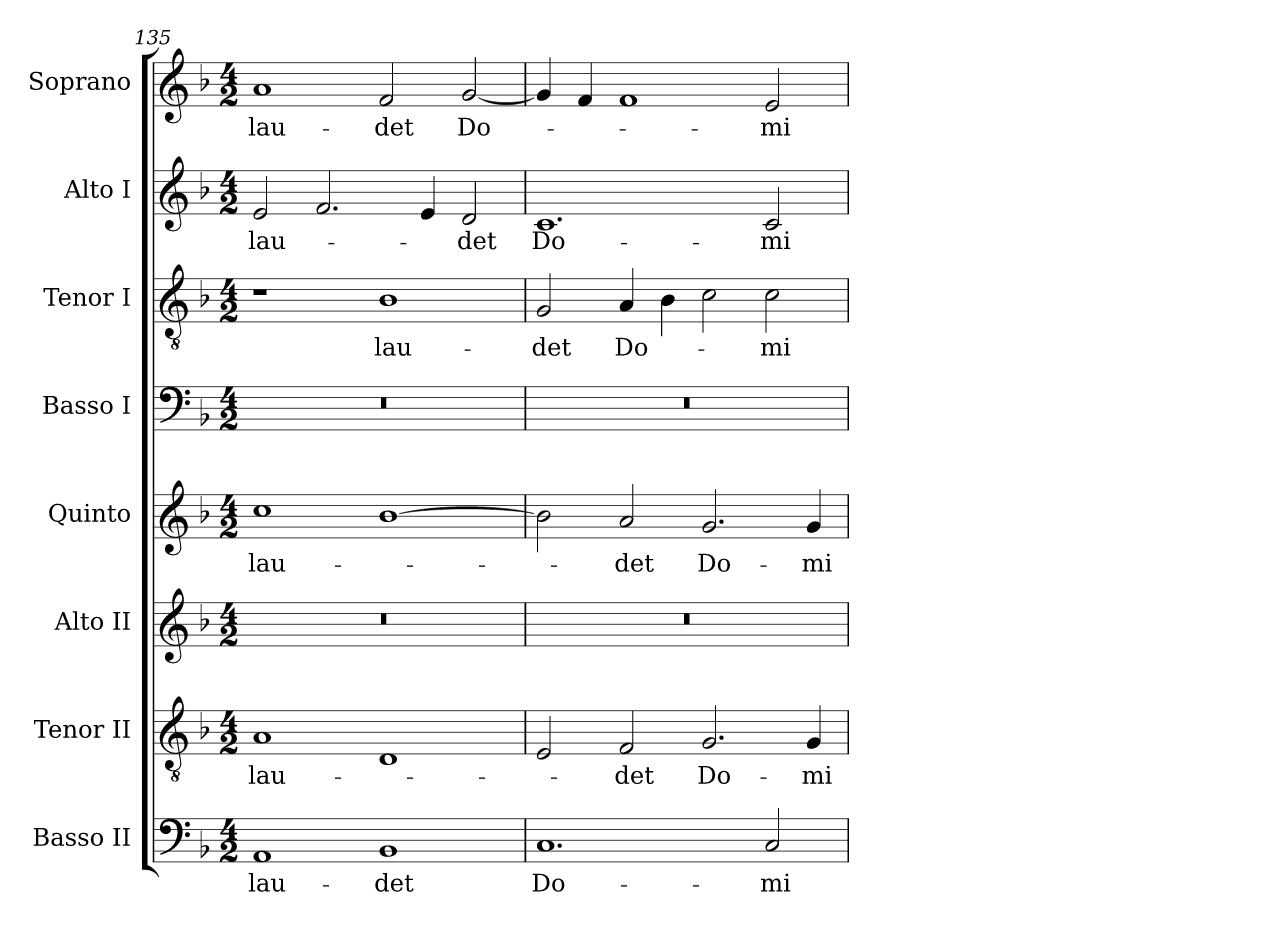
**kern	**text	**kern	**text	**kern	**kern	**text	**kern	**kern	**text	**kern	**text	**kern	**text
*part8	*part8	*part7	*part7	*part6	*part5	*part5	*part4	*part3	*part3	*part2	*part2	*part1	*part1
*staff8	*staff8	*staff7	*staff7	*staff6	*staff5	*staff5	*staff4	*staff3	*staff3	*staff2	*staff2	*staff1	*staff1
*I"Basso II	*	*I"Tenor II	*	*I"Alto II	*I"Quinto	*	*I"Basso I	*I"Tenor I	*	*I"Alto I	*	*I"Soprano	*
*I'B. 2	*	*I'T. 2	*	*I'A. 2	*I'Q.	*	*I'B. 1	*I'T. 1	*	*I'A. 1	*	*I'S.	*
*clefF4	*	*clefGv2	*	*clefG2	*clefG2	*	*clefF4	*clefGv2	*	*clefG2	*	*clefG2	*
*	*	*ITrd7c12	*	*	*	*	*	*ITrd7c12	*	*	*	*	*
*k[b-]	*	*k[b-]	*	*k[b-]	*k[b-]	*	*k[b-]	*k[b-]	*	*k[b-]	*	*k[b-]	*
*F:	*	*F:	*	*F:	*F:	*	*F:	*F:	*	*F:	*	*F:	*
*M4/2	*	*M4/2	*	*M4/2	*M4/2	*	*M4/2	*M4/2	*	*M4/2	*	*M4/2	*
=135	=135	=135	=135	=135	=135	=135	=135	=135	=135	=135	=135	=135	=135
!	!LO:LY:b:color=#000000	!	!	!	!	!	!	!	!	!	!	!	!
!	!	!	!LO:LY:b:color=#000000	!LO:N:vis=1	!	!	!	!	!	!	!	!	!
!	!	!	!	!	!	!LO:LY:b:color=#000000	!LO:N:vis=1	!	!	!	!	!	!
!	!	!	!	!	!	!	!	!	!	!	!LO:LY:b:color=#000000	!	!
!	!	!	!	!	!	!	!	!	!	!	!	!	!LO:LY:b:color=#000000
1AAi	lau-	1AAi	lau-	0r	1cci	lau-	0r	1r	.	2ei/	lau-	1ai	lau-
.	.	.	.	.	.	.	.	.	.	2.fi/	.	.	.
!	!LO:LY:b:color=#000000	!	!	!	!	!	!	!	!	!	!	!	!
!	!	!	!	!	!	!	!	!	!LO:LY:b:color=#000000	!	!	!	!
!	!	!	!	!	!	!	!	!	!	!	!	!	!LO:LY:b:color=#000000
1BB-i	-det	1DDi	.	.	[1b-i	.	.	1BB-i	lau-	.	.	2fi/	-det
.	.	.	.	.	.	.	.	.	.	4ei/	.	.	.
!	!	!	!	!	!	!	!	!	!	!	!LO:LY:b:color=#000000	!	!
!	!	!	!	!	!	!	!	!	!	!	!	!	!LO:LY:b:color=#000000
.	.	.	.	.	.	.	.	.	.	2di/	-det	[2gi/	Do-
!!LO:PB:g=z
=136	=136	=136	=136	=136	=136	=136	=136	=136	=136	=136	=136	=136	=136
!	!LO:LY:b:color=#000000	!	!	!LO:N:vis=1	!	!	!LO:N:vis=1	!	!	!	!	!	!
!	!	!	!	!	!	!	!	!	!LO:LY:b:color=#000000	!	!	!	!
!	!	!	!	!	!	!	!	!	!	!	!LO:LY:b:color=#000000	!	!
1.Ci	Do-	2EEi/	.	0r	2b-i\]	.	0r	2GGi/	-det	1.ci	Do-	4gi/]	.
.	.	.	.	.	.	.	.	.	.	.	.	4fi/	.
!	!	!	!LO:LY:b:color=#000000	!	!	!	!	!	!	!	!	!	!
!	!	!	!	!	!	!LO:LY:b:color=#000000	!	!	!	!	!	!	!
!	!	!	!	!	!	!	!	!	!LO:LY:b:color=#000000	!	!	!	!
.	.	2FFi/	-det	.	2ai/	-det	.	4AAi/	Do-	.	.	1fi	.
.	.	.	.	.	.	.	.	4BB-i\	.	.	.	.	.
!	!	!	!LO:LY:b:color=#000000	!	!	!	!	!	!	!	!	!	!
!	!	!	!	!	!	!LO:LY:b:color=#000000	!	!	!	!	!	!	!
.	.	2.GGi/	Do-	.	2.gi/	Do-	.	2Ci\	.	.	.	.	.
!	!LO:LY:b:color=#000000	!	!	!	!	!	!	!	!	!	!	!	!
!	!	!	!	!	!	!	!	!	!LO:LY:b:color=#000000	!	!	!	!
!	!	!	!	!	!	!	!	!	!	!	!LO:LY:b:color=#000000	!	!
!	!	!	!	!	!	!	!	!	!	!	!	!	!LO:LY:b:color=#000000
2Ci/	-mi-	.	.	.	.	.	.	2Ci\	-mi-	2ci/	-mi-	2ei/	-mi-
!	!	!	!LO:LY:b:color=#000000	!	!	!	!	!	!	!	!	!	!
!	!	!	!	!	!	!LO:LY:b:color=#000000	!	!	!	!	!	!	!
.	.	4GGi/	-mi-	.	4gi/	-mi-	.	.	.	.	.	.	.
=	=	=	=	=	=	=	=	=	=	=	=	=	=
*-	*-	*-	*-	*-	*-	*-	*-	*-	*-	*-	*-	*-	*-
